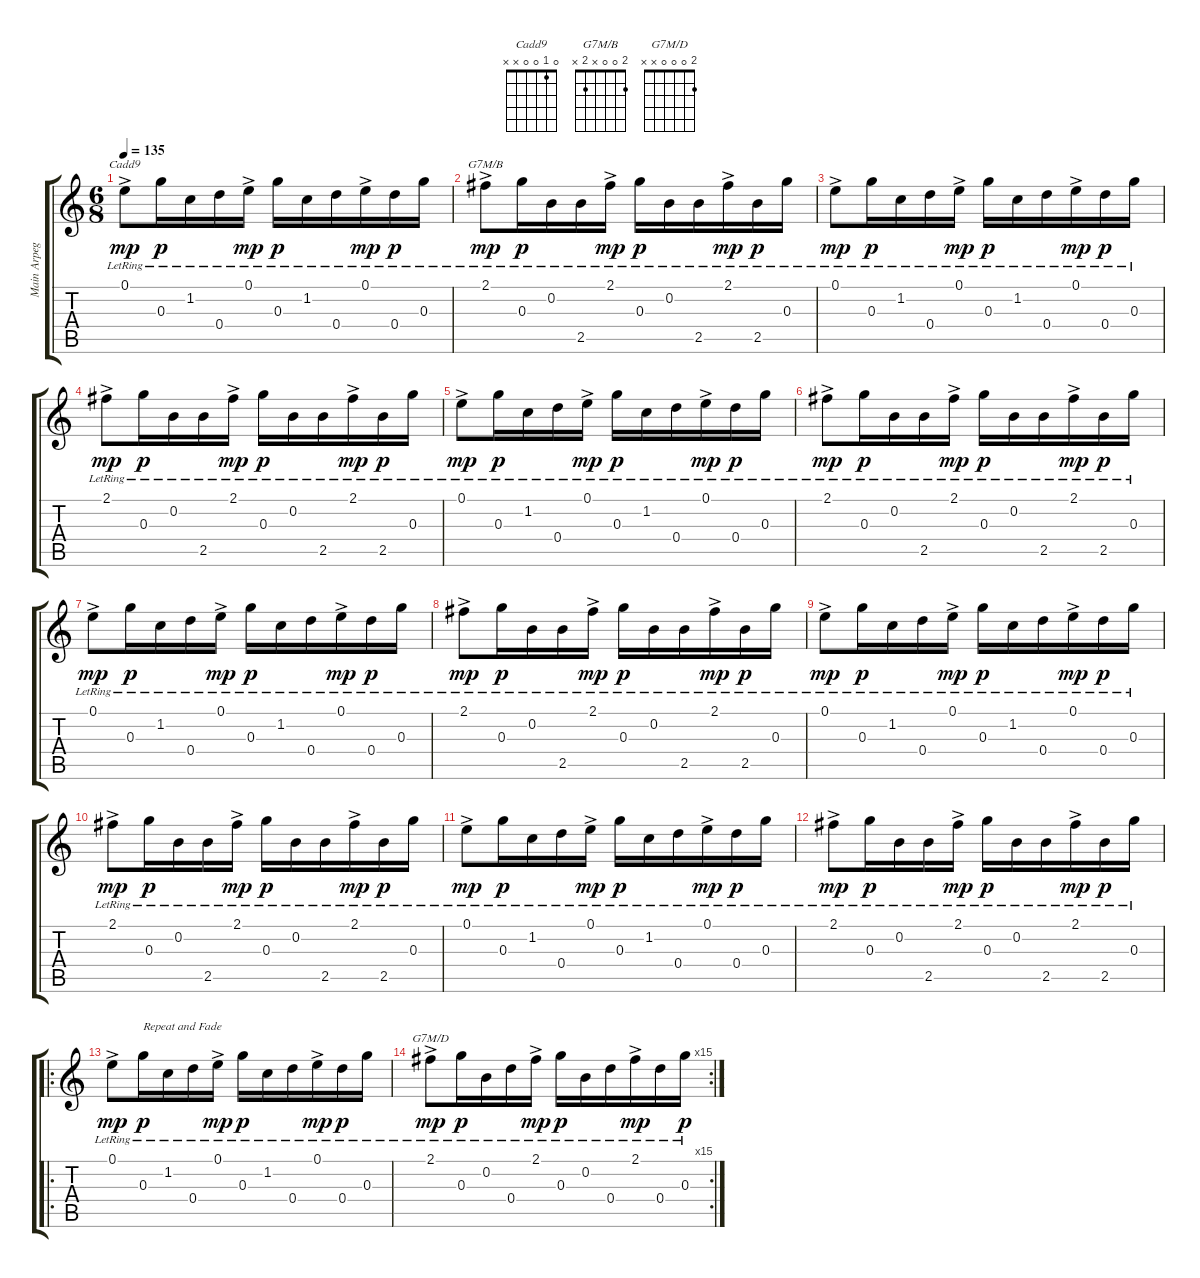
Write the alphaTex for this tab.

\track ("Main Arpegio" "Main Arpeg") {instrument acousticguitarnylon}
\staff {score tabs}
\tuning (E4 B3 G4 D4 A3 E3) {hide}
\chord ("Cadd9" 0 1 0 0 x x)
\chord ("G7M/B" 2 0 0 x 2 x)
\chord ("G7M/D" 2 0 0 0 x x)
\ts (6 8)
\tempo 135
\clef g2
\ks c
0.1{ac lr}.8{ch "Cadd9" dy mp} 0.3{lr}.16{dy p} 1.2{lr}.16 0.4{lr}.16 0.1{ac lr}.16{dy mp} 0.3{lr}.16{dy p} 1.2{lr}.16 0.4{lr}.16 0.1{ac lr}.16{dy mp} 0.4{lr}.16{dy p} 0.3{lr}.16 |
2.1{ac lr}.8{ch "G7M/B" dy mp} 0.3{lr}.16{dy p} 0.2{lr}.16 2.5{lr}.16 2.1{ac lr}.16{dy mp} 0.3{lr}.16{dy p} 0.2{lr}.16 2.5{lr}.16 2.1{ac lr}.16{dy mp} 2.5{lr}.16{dy p} 0.3{lr}.16 |
0.1{ac lr}.8{dy mp} 0.3{lr}.16{dy p} 1.2{lr}.16 0.4{lr}.16 0.1{ac lr}.16{dy mp} 0.3{lr}.16{dy p} 1.2{lr}.16 0.4{lr}.16 0.1{ac lr}.16{dy mp} 0.4{lr}.16{dy p} 0.3{lr}.16 |
2.1{ac lr}.8{dy mp} 0.3{lr}.16{dy p} 0.2{lr}.16 2.5{lr}.16 2.1{ac lr}.16{dy mp} 0.3{lr}.16{dy p} 0.2{lr}.16 2.5{lr}.16 2.1{ac lr}.16{dy mp} 2.5{lr}.16{dy p} 0.3{lr}.16 |
0.1{ac lr}.8{dy mp} 0.3{lr}.16{dy p} 1.2{lr}.16 0.4{lr}.16 0.1{ac lr}.16{dy mp} 0.3{lr}.16{dy p} 1.2{lr}.16 0.4{lr}.16 0.1{ac lr}.16{dy mp} 0.4{lr}.16{dy p} 0.3{lr}.16 |
2.1{ac lr}.8{dy mp} 0.3{lr}.16{dy p} 0.2{lr}.16 2.5{lr}.16 2.1{ac lr}.16{dy mp} 0.3{lr}.16{dy p} 0.2{lr}.16 2.5{lr}.16 2.1{ac lr}.16{dy mp} 2.5{lr}.16{dy p} 0.3{lr}.16 |
0.1{ac lr}.8{dy mp} 0.3{lr}.16{dy p} 1.2{lr}.16 0.4{lr}.16 0.1{ac lr}.16{dy mp} 0.3{lr}.16{dy p} 1.2{lr}.16 0.4{lr}.16 0.1{ac lr}.16{dy mp} 0.4{lr}.16{dy p} 0.3{lr}.16 |
2.1{ac lr}.8{dy mp} 0.3{lr}.16{dy p} 0.2{lr}.16 2.5{lr}.16 2.1{ac lr}.16{dy mp} 0.3{lr}.16{dy p} 0.2{lr}.16 2.5{lr}.16 2.1{ac lr}.16{dy mp} 2.5{lr}.16{dy p} 0.3{lr}.16 |
0.1{ac lr}.8{dy mp} 0.3{lr}.16{dy p} 1.2{lr}.16 0.4{lr}.16 0.1{ac lr}.16{dy mp} 0.3{lr}.16{dy p} 1.2{lr}.16 0.4{lr}.16 0.1{ac lr}.16{dy mp} 0.4{lr}.16{dy p} 0.3{lr}.16 |
2.1{ac lr}.8{dy mp} 0.3{lr}.16{dy p} 0.2{lr}.16 2.5{lr}.16 2.1{ac lr}.16{dy mp} 0.3{lr}.16{dy p} 0.2{lr}.16 2.5{lr}.16 2.1{ac lr}.16{dy mp} 2.5{lr}.16{dy p} 0.3{lr}.16 |
0.1{ac lr}.8{dy mp} 0.3{lr}.16{dy p} 1.2{lr}.16 0.4{lr}.16 0.1{ac lr}.16{dy mp} 0.3{lr}.16{dy p} 1.2{lr}.16 0.4{lr}.16 0.1{ac lr}.16{dy mp} 0.4{lr}.16{dy p} 0.3{lr}.16 |
2.1{ac lr}.8{dy mp} 0.3{lr}.16{dy p} 0.2{lr}.16 2.5{lr}.16 2.1{ac lr}.16{dy mp} 0.3{lr}.16{dy p} 0.2{lr}.16 2.5{lr}.16 2.1{ac lr}.16{dy mp} 2.5{lr}.16{dy p} 0.3{lr}.16 |
\ro
0.1{ac lr}.8{dy mp} 0.3{lr}.16{txt "Repeat and Fade" dy p} 1.2{lr}.16 0.4{lr}.16 0.1{ac lr}.16{dy mp} 0.3{lr}.16{dy p} 1.2{lr}.16 0.4{lr}.16 0.1{ac lr}.16{dy mp} 0.4{lr}.16{dy p} 0.3{lr}.16 |
\rc 15
2.1{ac lr}.8{ch "G7M/D" dy mp} 0.3{lr}.16{dy p} 0.2{lr}.16 0.4{lr}.16 2.1{ac lr}.16{dy mp} 0.3{lr}.16{dy p} 0.2{lr}.16 0.4{lr}.16 2.1{ac lr}.16{dy mp} 0.4{lr}.16 0.3{lr}.16{dy p}
